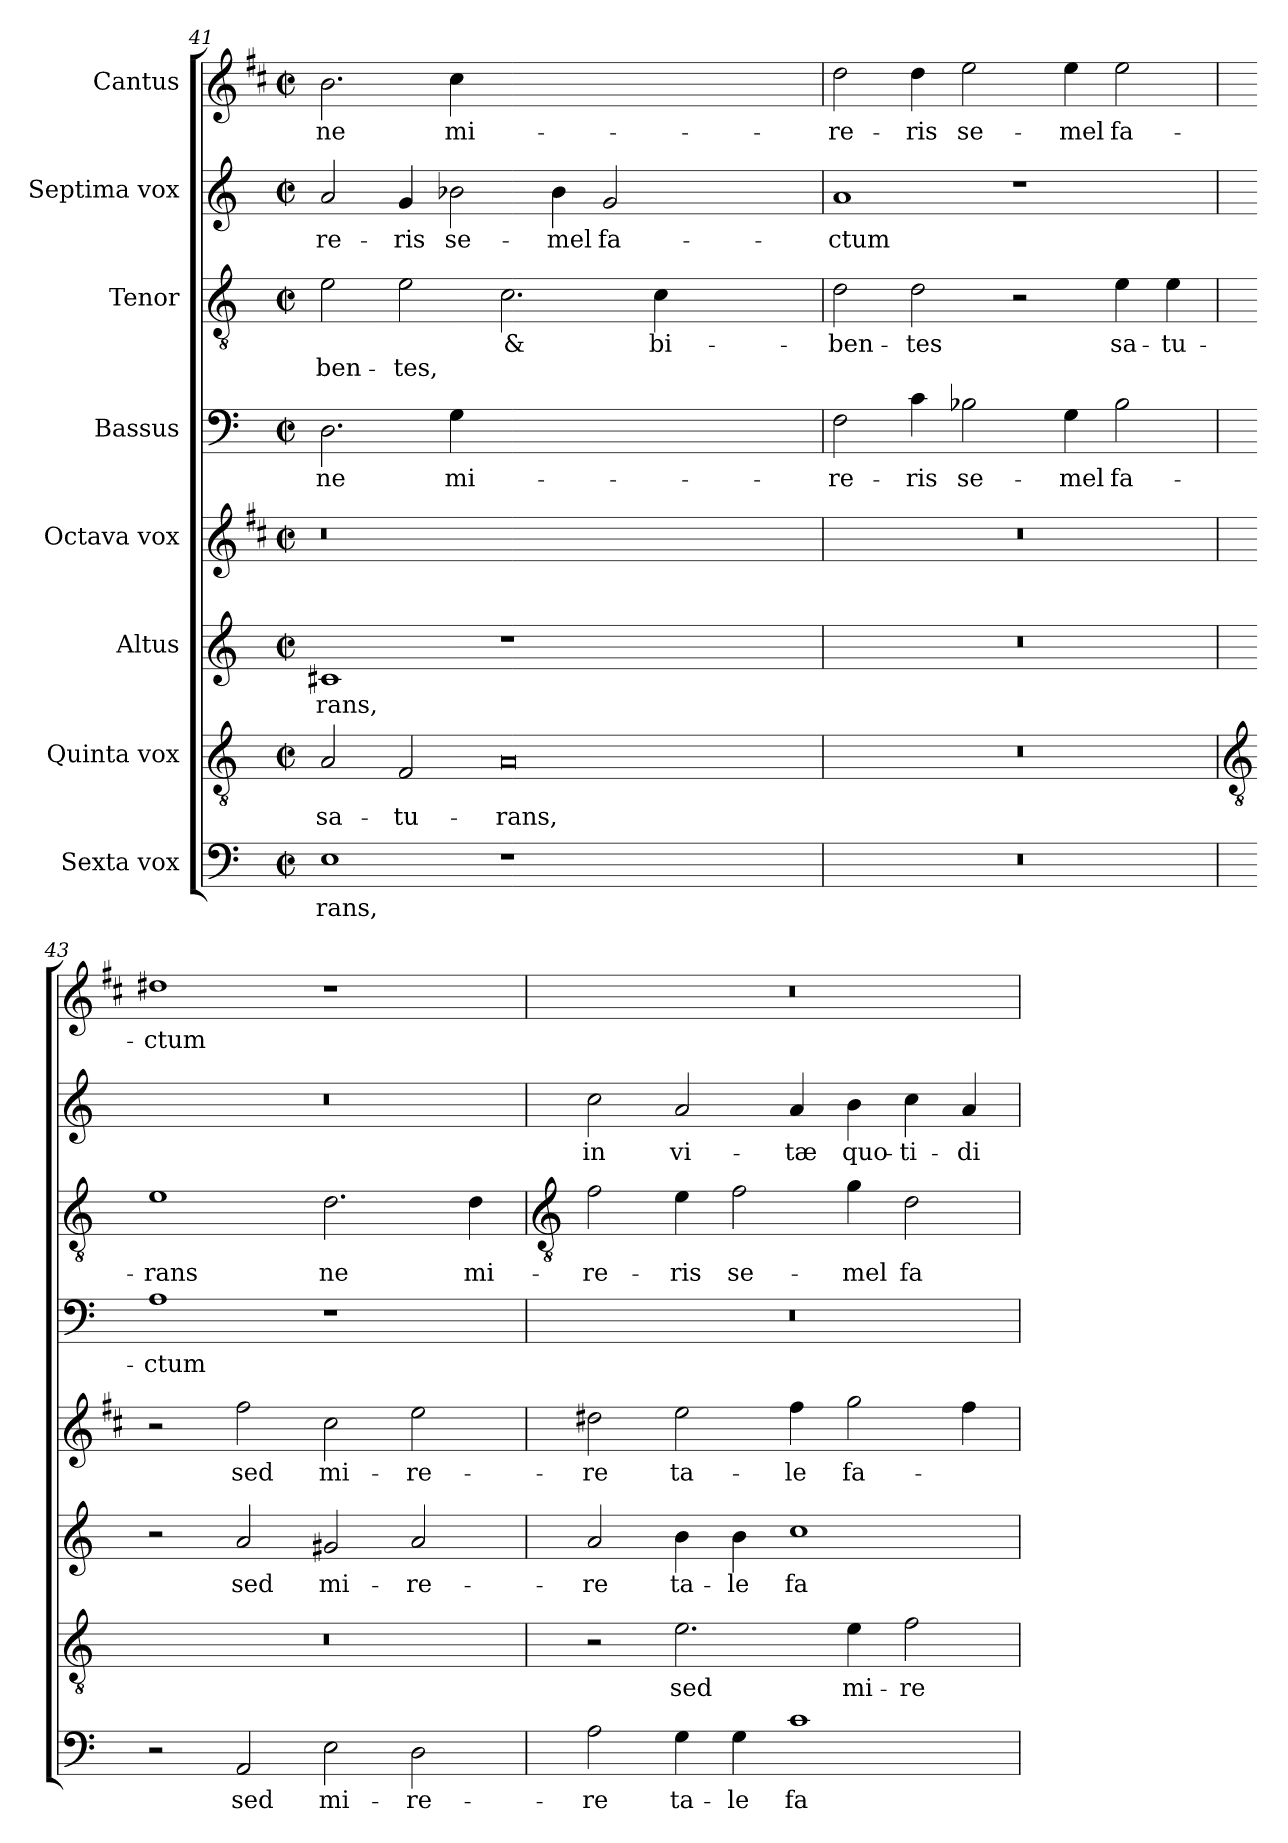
**kern	**text	**kern	**text	**kern	**text	**kern	**text	**kern	**text	**kern	**text	**text	**kern	**text	**kern	**text
*part8	*part8	*part7	*part7	*part6	*part6	*part5	*part5	*part4	*part4	*part3	*part3	*part3	*part2	*part2	*part1	*part1
*staff8	*staff8	*staff7	*staff7	*staff6	*staff6	*staff5	*staff5	*staff4	*staff4	*staff3	*staff3	*staff3	*staff2	*staff2	*staff1	*staff1
*I"Sexta vox	*	*I"Quinta vox	*	*I"Altus	*	*I"Octava vox	*	*I"Bassus	*	*I"Tenor	*	*	*I"Septima vox	*	*I"Cantus	*
!!LO:LB:g=z
*clefF4	*	*clefGv2	*	*clefG2	*	*clefG2	*	*clefF4	*	*clefGv2	*	*	*clefG2	*	*clefG2	*
*	*	*	*	*	*	*ITrd1c2	*	*	*	*	*	*	*	*	*ITrd1c2	*
*k[]	*	*k[]	*	*k[]	*	*k[]	*	*k[]	*	*k[]	*	*	*k[]	*	*k[]	*
*C:	*	*C:	*	*C:	*	*C:	*	*C:	*	*C:	*	*	*C:	*	*C:	*
*M4/2	*	*M4/2	*	*M4/2	*	*M4/2	*	*M4/2	*	*M4/2	*	*	*M4/2	*	*M4/2	*
*met(c|)	*	*met(c|)	*	*met(c|)	*	*met(c|)	*	*met(c|)	*	*met(c|)	*	*	*met(c|)	*	*met(c|)	*
=41	=41	=41	=41	=41	=41	=41	=41	=41	=41	=41	=41	=41	=41	=41	=41	=41
!	!LO:LY:b	!	!LO:LY:b	!	!LO:LY:b	!	!	!	!LO:LY:b	!	!	!LO:LY:b	!	!LO:LY:b	!	!LO:LY:b
1E	-rans,	2A	sa-	1c#	-rans,	0r	.	2.D	ne	2e	.	-ben-	2a	-re-	2.a	ne
!	!	!	!LO:LY:b	!	!	!	!	!	!	!	!	!LO:LY:b	!	!LO:LY:b	!	!
.	.	2F	-tu-	.	.	.	.	.	.	2e	.	-tes,	4g	-ris	.	.
!	!	!	!	!	!	!	!	!	!LO:LY:b	!	!	!	!	!LO:LY:b	!	!LO:LY:b
.	.	.	.	.	.	.	.	4G	mi-	.	.	.	2b-X	se-	4b	mi-
!	!	!	!LO:LY:b	!	!	!	!	!	!	!	!LO:LY:b	!	!	!	!	!
1r	.	0A	-rans,	1r	.	.	.	0ryy	.	2.c	&	.	.	.	0ryy	.
!	!	!	!	!	!	!	!	!	!	!	!	!	!	!LO:LY:b	!	!
.	.	.	.	.	.	.	.	.	.	.	.	.	4b-	-mel	.	.
!	!	!	!	!	!	!	!	!	!	!	!	!	!	!LO:LY:b	!	!
.	.	.	.	.	.	.	.	.	.	.	.	.	2g	fa-	.	.
!	!	!	!	!	!	!	!	!	!	!	!LO:LY:b	!	!	!	!	!
.	.	.	.	.	.	.	.	.	.	4c	bi-	.	.	.	.	.
1ryy	.	.	.	1ryy	.	1ryy	.	.	.	1ryy	.	.	1ryy	.	.	.
!!LO:LB:g=z
=42	=42	=42	=42	=42	=42	=42	=42	=42	=42	=42	=42	=42	=42	=42	=42	=42
!	!	!	!	!	!	!	!	!	!LO:LY:b	!	!LO:LY:b	!	!	!LO:LY:b	!	!LO:LY:b
0r	.	0r	.	0r	.	0r	.	2F	-re-	2d	-ben-	.	1a	-ctum	2cc	-re-
!	!	!	!	!	!	!	!	!	!LO:LY:b	!	!LO:LY:b	!	!	!	!	!LO:LY:b
.	.	.	.	.	.	.	.	4c	-ris	2d	-tes	.	.	.	4cc	-ris
!	!	!	!	!	!	!	!	!	!LO:LY:b	!	!	!	!	!	!	!LO:LY:b
.	.	.	.	.	.	.	.	2B-X	se-	.	.	.	.	.	2dd	se-
.	.	.	.	.	.	.	.	.	.	2r	.	.	1r	.	.	.
!	!	!	!	!	!	!	!	!	!LO:LY:b	!	!	!	!	!	!	!LO:LY:b
.	.	.	.	.	.	.	.	4G	-mel	.	.	.	.	.	4dd	-mel
!	!	!	!	!	!	!	!	!	!LO:LY:b	!	!LO:LY:b	!	!	!	!	!LO:LY:b
.	.	.	.	.	.	.	.	2B-	fa-	4e	sa-	.	.	.	2dd	fa-
!	!	!	!	!	!	!	!	!	!	!	!LO:LY:b	!	!	!	!	!
.	.	.	.	.	.	.	.	.	.	4e	-tu-	.	.	.	.	.
!!LO:LB:g=z
=43	=43	=43	=43	=43	=43	=43	=43	=43	=43	=43	=43	=43	=43	=43	=43	=43
*	*	*clefGv2	*	*	*	*	*	*	*	*	*	*	*	*	*	*
!	!	!	!	!	!	!	!	!	!LO:LY:b	!	!LO:LY:b	!	!	!	!	!LO:LY:b
2r	.	0r	.	2r	.	2r	.	1A	-ctum	1e	-rans	.	0r	.	1cc#X	-ctum
!	!LO:LY:b	!	!	!	!LO:LY:b	!	!LO:LY:b	!	!	!	!	!	!	!	!	!
2AA	sed	.	.	2a	sed	2ee	sed	.	.	.	.	.	.	.	.	.
!	!LO:LY:b	!	!	!	!LO:LY:b	!	!LO:LY:b	!	!	!	!LO:LY:b	!	!	!	!	!
2E	mi-	.	.	2g#X	mi-	2b	mi-	1r	.	2.d	ne	.	.	.	1r	.
!	!LO:LY:b	!	!	!	!LO:LY:b	!	!LO:LY:b	!	!	!	!	!	!	!	!	!
2D	-re-	.	.	2a	-re-	2dd	-re-	.	.	.	.	.	.	.	.	.
!	!	!	!	!	!	!	!	!	!	!	!LO:LY:b	!	!	!	!	!
.	.	.	.	.	.	.	.	.	.	4d	mi-	.	.	.	.	.
!!LO:LB:g=z
=44	=44	=44	=44	=44	=44	=44	=44	=44	=44	=44	=44	=44	=44	=44	=44	=44
*	*	*	*	*	*	*	*	*	*	*clefGv2	*	*	*	*	*	*
!	!LO:LY:b	!	!	!	!LO:LY:b	!	!LO:LY:b	!	!	!	!LO:LY:b	!	!	!LO:LY:b	!	!
2A	-re	2r	.	2a	-re	2cc#X	-re	0r	.	2f	-re-	.	2cc	in	0r	.
!	!LO:LY:b	!	!LO:LY:b	!	!LO:LY:b	!	!LO:LY:b	!	!	!	!LO:LY:b	!	!	!LO:LY:b	!	!
4G	ta-	2.e	sed	4b	ta-	2dd	ta-	.	.	4e	-ris	.	2a	vi-	.	.
!	!LO:LY:b	!	!	!	!LO:LY:b	!	!	!	!	!	!LO:LY:b	!	!	!	!	!
4G	-le	.	.	4b	-le	.	.	.	.	2f	se-	.	.	.	.	.
!	!LO:LY:b	!	!	!	!LO:LY:b	!	!LO:LY:b	!	!	!	!	!	!	!LO:LY:b	!	!
1c	fa-	.	.	1cc	fa-	4ee	-le	.	.	.	.	.	4a	-tæ	.	.
!	!	!	!LO:LY:b	!	!	!	!LO:LY:b	!	!	!	!LO:LY:b	!	!	!LO:LY:b	!	!
.	.	4e	mi-	.	.	2ff	fa-	.	.	4g	-mel	.	4b	quo-	.	.
!	!	!	!LO:LY:b	!	!	!	!	!	!	!	!LO:LY:b	!	!	!LO:LY:b	!	!
.	.	2f	-re-	.	.	.	.	.	.	2d	fa-	.	4cc	-ti-	.	.
!	!	!	!	!	!	!	!	!	!	!	!	!	!	!LO:LY:b	!	!
.	.	.	.	.	.	4ee	.	.	.	.	.	.	4a	-di-	.	.
=	=	=	=	=	=	=	=	=	=	=	=	=	=	=	=	=
*-	*-	*-	*-	*-	*-	*-	*-	*-	*-	*-	*-	*-	*-	*-	*-	*-
